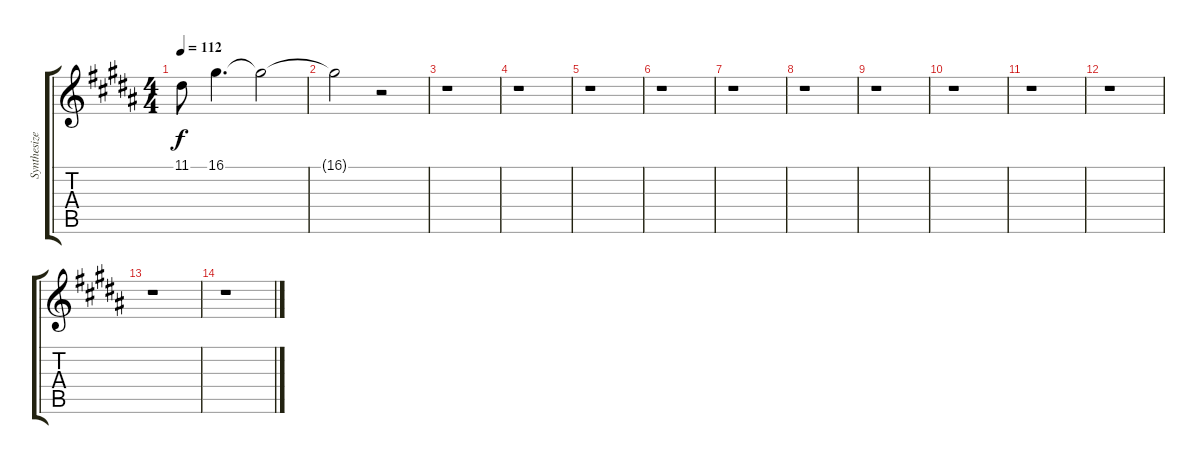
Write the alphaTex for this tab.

\track ("Synthesizer I" "Synthesize") {instrument fx5brightness}
\staff {score tabs}
\tuning (E4 B3 G3 D3 A2 E2) {hide}
\ts (4 4)
\tempo 112
\clef g2
\ks b
11.1{t}.8{dy f} 16.1.4{d} 16.1{t}.2 |
16.1{t}.2 r.2 |
r.1 |
r.1 |
r.1 |
r.1 |
r.1 |
r.1 |
r.1 |
r.1 |
r.1 |
r.1 |
r.1 |
r.1
